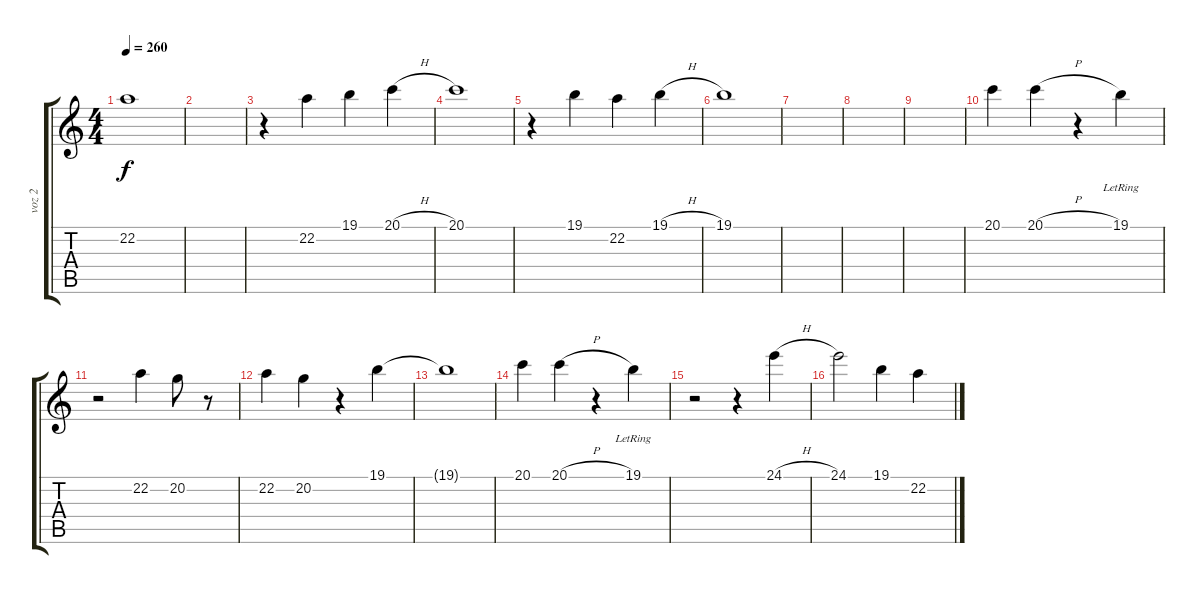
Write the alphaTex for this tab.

\track ("voz 2" "voz 2") {instrument lead6voice}
\staff {score tabs}
\tuning (E4 B3 G3 D3 A2 E2) {hide}
\ts (4 4)
\tempo 260
\clef g2
\ks c
22.2{t}.1{dy f} |
|
r.4 22.2.4 19.1.4 20.1{h}.4 |
20.1.1 |
r.4 19.1.4 22.2.4 19.1{h}.4 |
19.1.1 |
|
|
|
20.1.4 20.1{h}.4 r.4 19.1{lr}.4 |
r.2 22.2.4 20.2.8 r.8 |
22.2.4 20.2.4 r.4 19.1.4 |
19.1{t}.1 |
20.1.4 20.1{h}.4 r.4 19.1{lr}.4 |
r.2 r.4 24.1{h}.4 |
24.1.2 19.1.4 22.2.4
